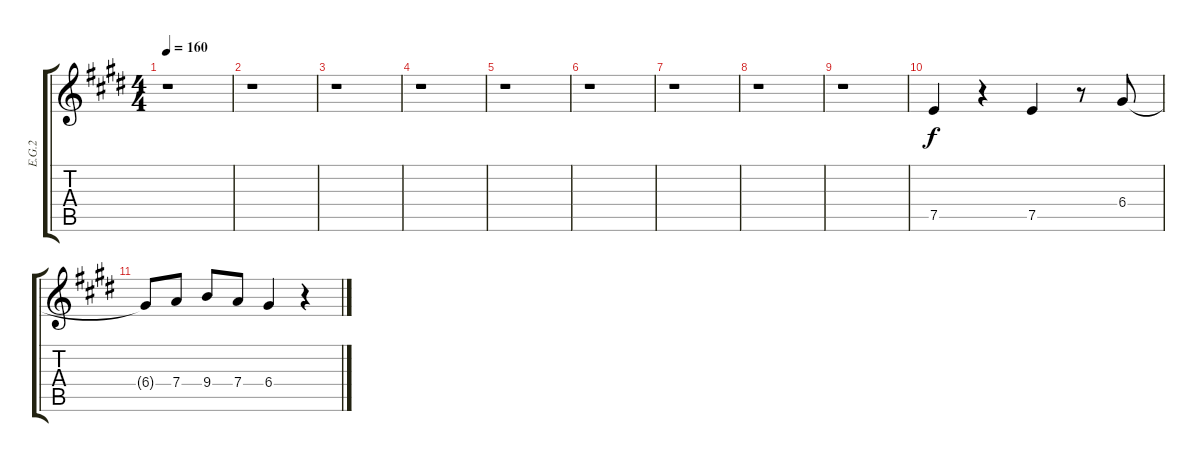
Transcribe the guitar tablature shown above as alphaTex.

\track ("E.G.2" "E.G.2") {instrument distortionguitar}
\staff {score tabs}
\tuning (E4 B3 G3 D3 A2 E2) {hide}
\ts (4 4)
\tempo 160
\clef g2
\ks e
r.1{dy f} |
r.1 |
r.1 |
r.1 |
r.1 |
r.1 |
r.1 |
r.1 |
r.1 |
7.5.4 r.4 7.5.4 r.8 6.4.8 |
6.4{t}.8 7.4.8 9.4.8 7.4.8 6.4.4 r.4
